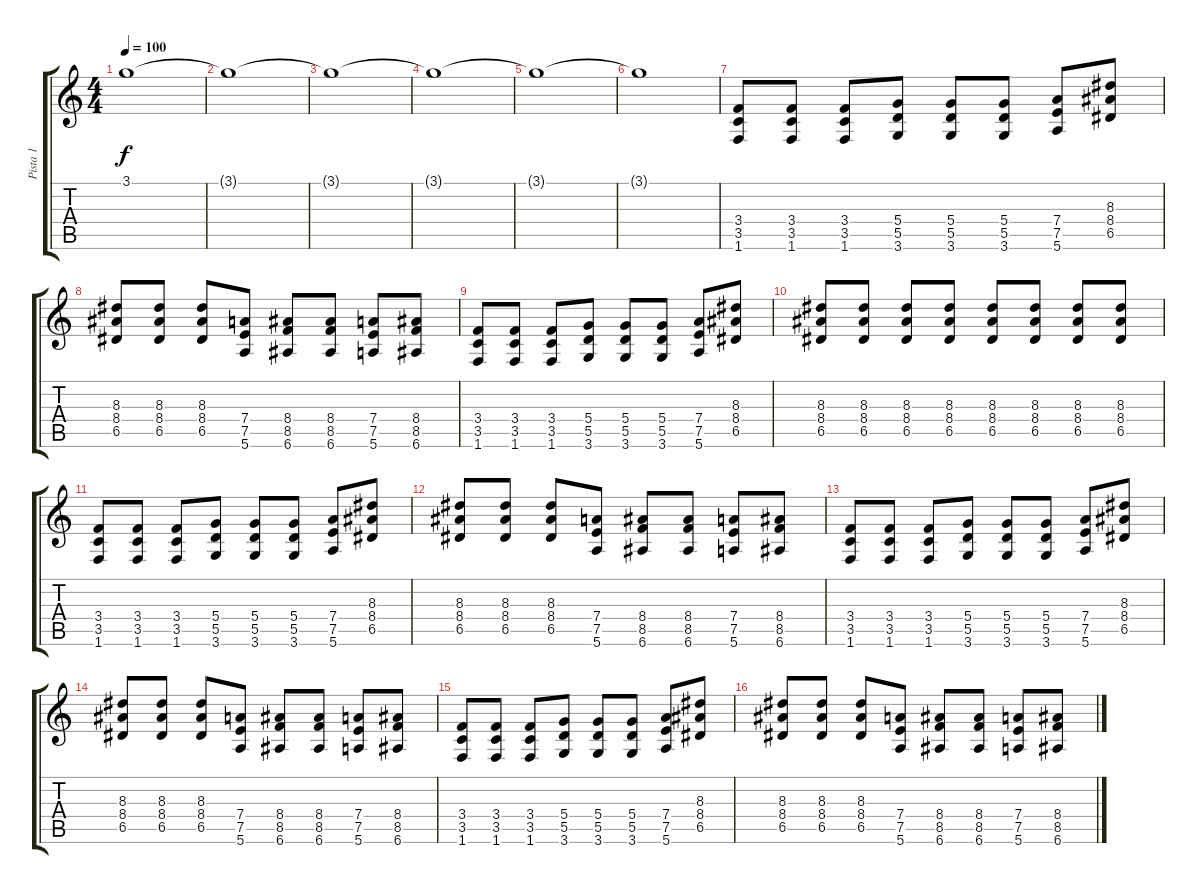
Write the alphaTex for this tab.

\track ("Pista 1" "Pista 1") {instrument distortionguitar}
\staff {score tabs}
\tuning (E4 B3 G3 D3 A2 E2) {hide}
\ts (4 4)
\tempo 100
\clef g2
\ks c
3.1.1{dy f volume 10 instrument overdrivenguitar} |
3.1{t}.1 |
3.1{t}.1 |
3.1{t}.1 |
3.1{t}.1 |
3.1{t}.1 |
(3.4 3.5 1.6).8{volume 6 instrument overdrivenguitar} (3.4 3.5 1.6).8 (3.4 3.5 1.6).8 (5.4 5.5 3.6).8 (5.4 5.5 3.6).8 (5.4 5.5 3.6).8 (7.4 7.5 5.6).8 (8.3 8.4 6.5).8 |
(8.3 8.4 6.5).8 (8.3 8.4 6.5).8 (8.3 8.4 6.5).8 (7.4 7.5 5.6).8 (8.4 8.5 6.6).8 (8.4 8.5 6.6).8 (7.4 7.5 5.6).8 (8.4 8.5 6.6).8 |
(3.4 3.5 1.6).8 (3.4 3.5 1.6).8 (3.4 3.5 1.6).8 (5.4 5.5 3.6).8 (5.4 5.5 3.6).8 (5.4 5.5 3.6).8 (7.4 7.5 5.6).8 (8.3 8.4 6.5).8 |
(8.3 8.4 6.5).8 (8.3 8.4 6.5).8 (8.3 8.4 6.5).8 (8.3 8.4 6.5).8 (8.3 8.4 6.5).8 (8.3 8.4 6.5).8 (8.3 8.4 6.5).8 (8.3 8.4 6.5).8 |
(3.4 3.5 1.6).8 (3.4 3.5 1.6).8 (3.4 3.5 1.6).8 (5.4 5.5 3.6).8 (5.4 5.5 3.6).8 (5.4 5.5 3.6).8 (7.4 7.5 5.6).8 (8.3 8.4 6.5).8 |
(8.3 8.4 6.5).8 (8.3 8.4 6.5).8 (8.3 8.4 6.5).8 (7.4 7.5 5.6).8 (8.4 8.5 6.6).8 (8.4 8.5 6.6).8 (7.4 7.5 5.6).8 (8.4 8.5 6.6).8 |
(3.4 3.5 1.6).8 (3.4 3.5 1.6).8 (3.4 3.5 1.6).8 (5.4 5.5 3.6).8 (5.4 5.5 3.6).8 (5.4 5.5 3.6).8 (7.4 7.5 5.6).8 (8.3 8.4 6.5).8 |
(8.3 8.4 6.5).8 (8.3 8.4 6.5).8 (8.3 8.4 6.5).8 (7.4 7.5 5.6).8 (8.4 8.5 6.6).8 (8.4 8.5 6.6).8 (7.4 7.5 5.6).8 (8.4 8.5 6.6).8 |
(3.4 3.5 1.6).8 (3.4 3.5 1.6).8 (3.4 3.5 1.6).8 (5.4 5.5 3.6).8 (5.4 5.5 3.6).8 (5.4 5.5 3.6).8 (7.4 7.5 5.6).8 (8.3 8.4 6.5).8 |
(8.3 8.4 6.5).8 (8.3 8.4 6.5).8 (8.3 8.4 6.5).8 (7.4 7.5 5.6).8 (8.4 8.5 6.6).8 (8.4 8.5 6.6).8 (7.4 7.5 5.6).8 (8.4 8.5 6.6).8
